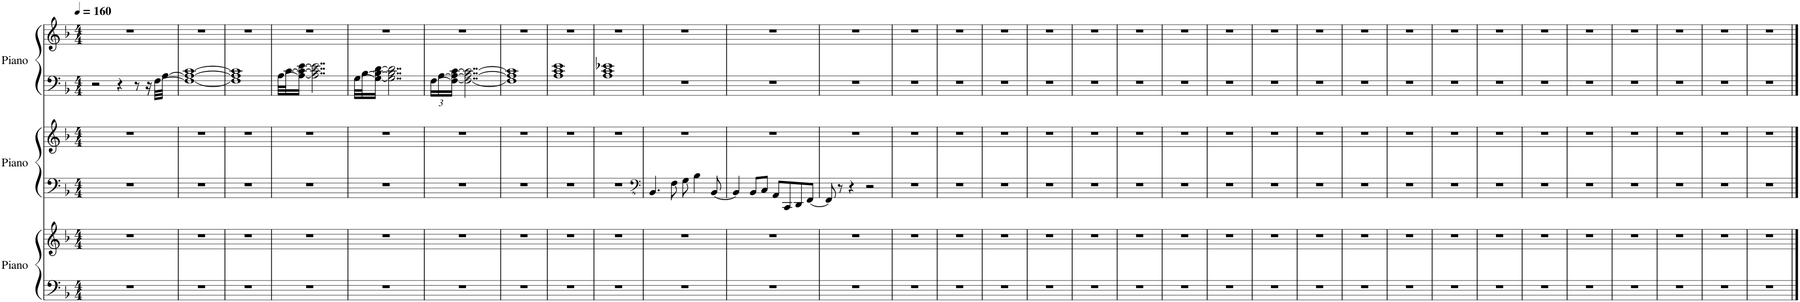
**kern	**kern	**kern	**kern	**kern	**kern
*part3	*part3	*part2	*part2	*part1	*part1
*staff6	*staff5	*staff4	*staff3	*staff2	*staff1
*I"Piano	*	*I"Piano	*	*I"Piano	*
*I'Pno.	*	*I'Pno.	*	*I'Pno.	*
*clefF4	*clefG2	*clefF4	*clefG2	*clefF4	*clefG2
*k[b-]	*k[b-]	*k[b-]	*k[b-]	*k[b-]	*k[b-]
*M4/4	*M4/4	*M4/4	*M4/4	*M4/4	*M4/4
*MM160	*MM160	*MM160	*MM160	*MM160	*MM160
=1	=1	=1	=1	=1	=1
1r	1r	1r	1r	2r	1r
.	.	.	.	4r	.
.	.	.	.	8r	.
.	.	.	.	16r	.
.	.	.	.	[32F\LLL	.
.	.	.	.	[32A\JJJ	.
=2	=2	=2	=2	=2	=2
1r	1r	1r	1r	1F_ 1A_ [1c	1r
=3	=3	=3	=3	=3	=3
1r	1r	1r	1r	1F] 1A] 1c]	1r
=4	=4	=4	=4	=4	=4
1r	1r	1r	1r	[32A\LLL	1r
.	.	.	.	[32c\J	.
.	.	.	.	16A\_ 16c\_ [16e\JJ	.
.	.	.	.	2..A\] 2..c\] 2..e\]	.
=5	=5	=5	=5	=5	=5
1r	1r	1r	1r	[32G\LLL	1r
.	.	.	.	[32B-\J	.
.	.	.	.	16G\_ 16B-\_ [16d\JJ	.
.	.	.	.	2..G\] 2..B-\] 2..d\]	.
=6	=6	=6	=6	=6	=6
*	*	*	*	*Xbrackettup	*
1r	1r	1r	1r	[24F\LL	1r
.	.	.	.	[24A\	.
.	.	.	.	24F\_ 24A\_ [24c\JJ	.
.	.	.	.	2..F\_ 2..A\_ 2..c\_	.
=7	=7	=7	=7	=7	=7
1r	1r	1r	1r	1F] 1A] 1c]	1r
=8	=8	=8	=8	=8	=8
1r	1r	1r	1r	1A 1c 1e	1r
=9	=9	=9	=9	=9	=9
1r	1r	1r	1r	1A 1c 1e-X	1r
=10	=10	=10	=10	=10	=10
*	*	*clefFv4	*	*	*
1r	1r	4.BBB-/	1r	1r	1r
.	.	8FF\	.	.	.
.	.	8GG\	.	.	.
.	.	4BB-\	.	.	.
.	.	[8BBB-/	.	.	.
=11	=11	=11	=11	=11	=11
1r	1r	4BBB-/]	1r	1r	1r
.	.	8BBB-/L	.	.	.
.	.	8CC/J	.	.	.
.	.	8AAA/L	.	.	.
.	.	8CCC/	.	.	.
.	.	8DDD/	.	.	.
.	.	[8FFF/J	.	.	.
=12	=12	=12	=12	=12	=12
1r	1r	8FFF/]	1r	1r	1r
.	.	8r	.	.	.
.	.	4r	.	.	.
.	.	2r	.	.	.
=13	=13	=13	=13	=13	=13
1r	1r	1r	1r	1r	1r
=14	=14	=14	=14	=14	=14
1r	1r	1r	1r	1r	1r
=15	=15	=15	=15	=15	=15
1r	1r	1r	1r	1r	1r
=16	=16	=16	=16	=16	=16
1r	1r	1r	1r	1r	1r
=17	=17	=17	=17	=17	=17
1r	1r	1r	1r	1r	1r
=18	=18	=18	=18	=18	=18
1r	1r	1r	1r	1r	1r
=19	=19	=19	=19	=19	=19
1r	1r	1r	1r	1r	1r
=20	=20	=20	=20	=20	=20
1r	1r	1r	1r	1r	1r
=21	=21	=21	=21	=21	=21
1r	1r	1r	1r	1r	1r
=22	=22	=22	=22	=22	=22
1r	1r	1r	1r	1r	1r
=23	=23	=23	=23	=23	=23
1r	1r	1r	1r	1r	1r
=24	=24	=24	=24	=24	=24
1r	1r	1r	1r	1r	1r
=25	=25	=25	=25	=25	=25
1r	1r	1r	1r	1r	1r
=26	=26	=26	=26	=26	=26
1r	1r	1r	1r	1r	1r
=27	=27	=27	=27	=27	=27
1r	1r	1r	1r	1r	1r
=28	=28	=28	=28	=28	=28
1r	1r	1r	1r	1r	1r
=29	=29	=29	=29	=29	=29
1r	1r	1r	1r	1r	1r
=30	=30	=30	=30	=30	=30
1r	1r	1r	1r	1r	1r
=31	=31	=31	=31	=31	=31
1r	1r	1r	1r	1r	1r
=32	=32	=32	=32	=32	=32
1r	1r	1r	1r	1r	1r
==	==	==	==	==	==
*-	*-	*-	*-	*-	*-
